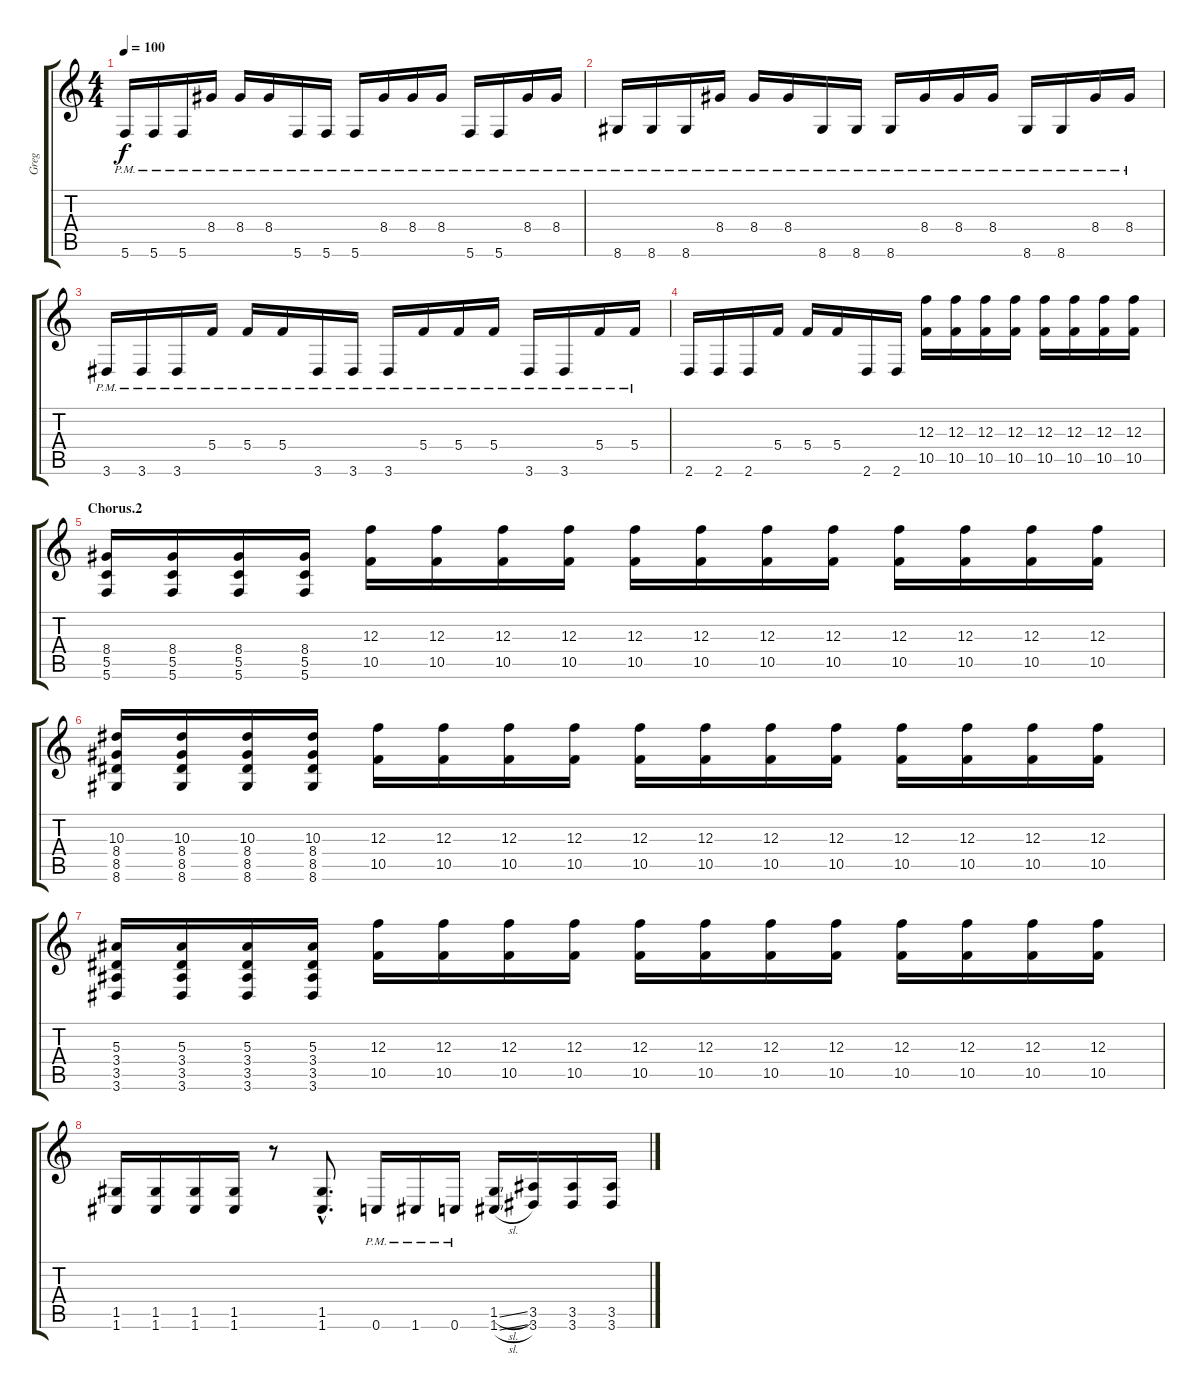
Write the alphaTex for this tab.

\track ("Greg " "Greg ") {instrument distortionguitar}
\staff {score tabs}
\tuning (D4 A3 F3 C3 G2 C2) {hide}
\ts (4 4)
\tempo 100
\clef g2
\ks c
5.6{pm}.16{dy f} 5.6{pm}.16 5.6{pm}.16 8.4{pm}.16 8.4{pm}.16 8.4{pm}.16 5.6{pm}.16 5.6{pm}.16 5.6{pm}.16 8.4{pm}.16 8.4{pm}.16 8.4{pm}.16 5.6{pm}.16 5.6{pm}.16 8.4{pm}.16 8.4{pm}.16 |
8.6{pm}.16 8.6{pm}.16 8.6{pm}.16 8.4{pm}.16 8.4{pm}.16 8.4{pm}.16 8.6{pm}.16 8.6{pm}.16 8.6{pm}.16 8.4{pm}.16 8.4{pm}.16 8.4{pm}.16 8.6{pm}.16 8.6{pm}.16 8.4{pm}.16 8.4{pm}.16 |
3.6{pm}.16 3.6{pm}.16 3.6{pm}.16 5.4{pm}.16 5.4{pm}.16 5.4{pm}.16 3.6{pm}.16 3.6{pm}.16 3.6{pm}.16 5.4{pm}.16 5.4{pm}.16 5.4{pm}.16 3.6{pm}.16 3.6{pm}.16 5.4{pm}.16 5.4{pm}.16 |
2.6.16 2.6.16 2.6.16 5.4.16 5.4.16 5.4.16 2.6.16 2.6.16 (12.3 10.5).16 (12.3 10.5).16 (12.3 10.5).16 (12.3 10.5).16 (12.3 10.5).16 (12.3 10.5).16 (12.3 10.5).16 (12.3 10.5).16 |
\section ("" "Chorus.2")
(8.4 5.5 5.6).16 (8.4 5.5 5.6).16 (8.4 5.5 5.6).16 (8.4 5.5 5.6).16 (12.3 10.5).16 (12.3 10.5).16 (12.3 10.5).16 (12.3 10.5).16 (12.3 10.5).16 (12.3 10.5).16 (12.3 10.5).16 (12.3 10.5).16 (12.3 10.5).16 (12.3 10.5).16 (12.3 10.5).16 (12.3 10.5).16 |
(10.3 8.4 8.5 8.6).16 (10.3 8.4 8.5 8.6).16 (10.3 8.4 8.5 8.6).16 (10.3 8.4 8.5 8.6).16 (12.3 10.5).16 (12.3 10.5).16 (12.3 10.5).16 (12.3 10.5).16 (12.3 10.5).16 (12.3 10.5).16 (12.3 10.5).16 (12.3 10.5).16 (12.3 10.5).16 (12.3 10.5).16 (12.3 10.5).16 (12.3 10.5).16 |
(5.3 3.4 3.5 3.6).16 (5.3 3.4 3.5 3.6).16 (5.3 3.4 3.5 3.6).16 (5.3 3.4 3.5 3.6).16 (12.3 10.5).16 (12.3 10.5).16 (12.3 10.5).16 (12.3 10.5).16 (12.3 10.5).16 (12.3 10.5).16 (12.3 10.5).16 (12.3 10.5).16 (12.3 10.5).16 (12.3 10.5).16 (12.3 10.5).16 (12.3 10.5).16 |
(1.5 1.6).16 (1.5 1.6).16 (1.5 1.6).16 (1.5 1.6).16 r.8 (1.5{hac} 1.6{hac}).8{d} 0.6{pm}.16 1.6{pm}.16 0.6{pm}.16 (1.5{sl} 1.6{sl}).16 (3.5 3.6).16 (3.5 3.6).16 (3.5 3.6).16
